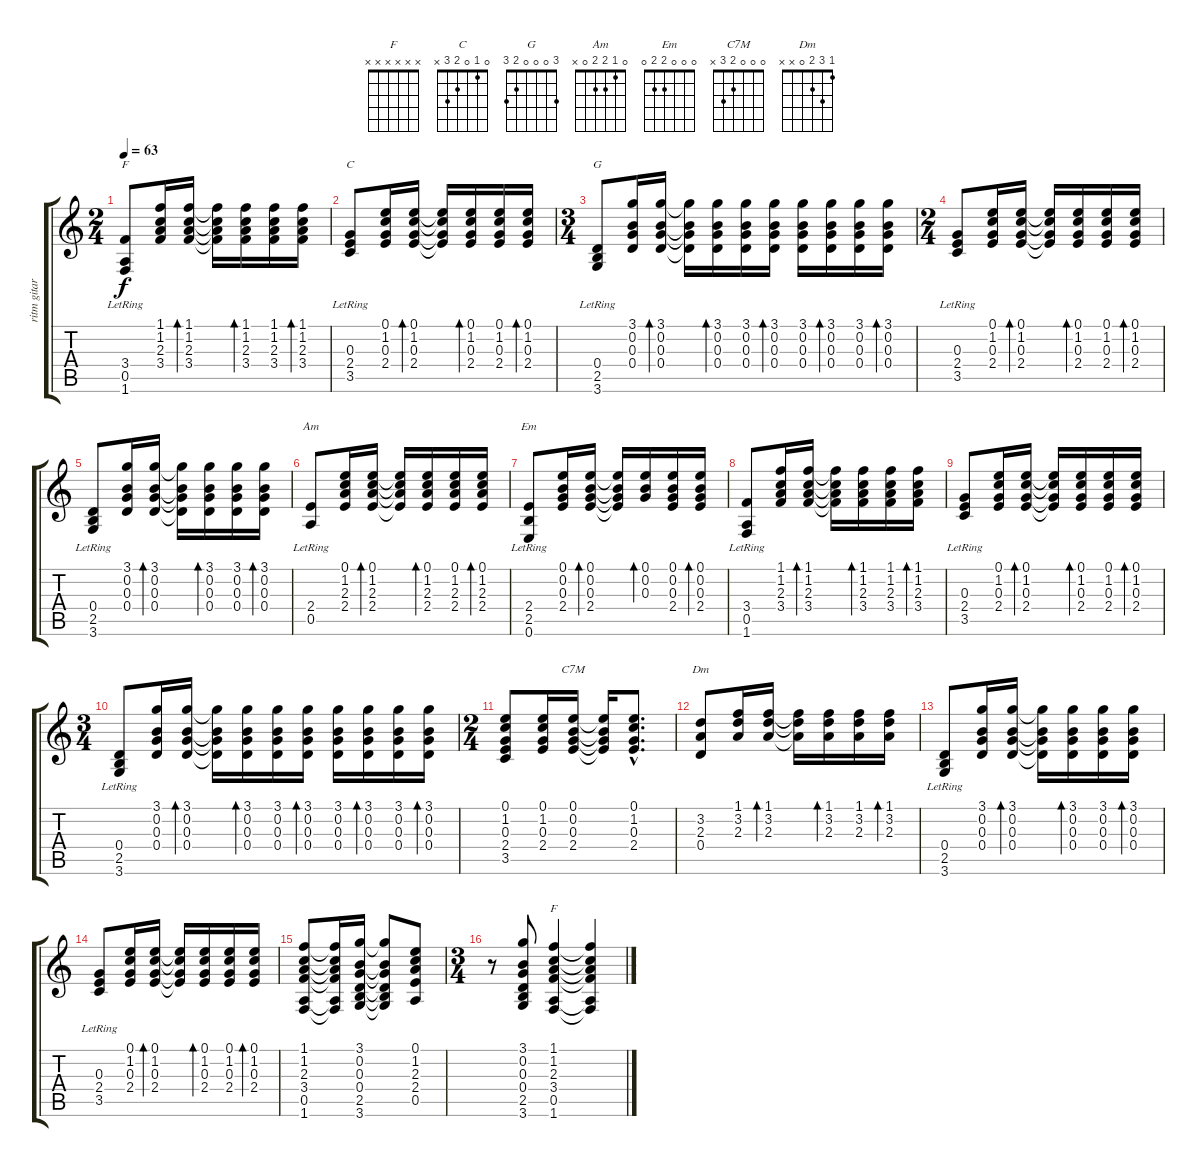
\track ("ritm gitar" "ritm gitar") {instrument acousticguitarnylon}
\staff {score tabs}
\tuning (E4 B3 G3 D3 A2 E2) {hide}
\chord ("F" 1 1 2 3 0 1)
\chord ("C" 0 1 0 2 3 x)
\chord ("G" 3 0 0 0 2 3)
\chord ("Am" 0 1 2 2 0 x)
\chord ("Em" 0 0 0 2 2 0)
\chord ("C7M" 0 0 0 2 3 x)
\chord ("Dm" 1 3 2 0 x x)
\chord ("F" x x x x x x) {firstfret 0}
\ts (2 4)
\tempo 63
\clef g2
\ks c
(3.4 0.5 1.6{lr}).8{ch "F" dy f} (1.1 1.2 2.3 3.4).16 (1.1 1.2 2.3 3.4).16{bd 60} (1.1{t} 1.2{t} 2.3{t} 3.4{t}).16 (1.1 1.2 2.3 3.4).16{bd 60} (1.1 1.2 2.3 3.4).16 (1.1 1.2 2.3 3.4).16{bd 60} |
(0.3 2.4 3.5{lr}).8{ch "C"} (0.1 1.2 0.3 2.4).16 (0.1 1.2 0.3 2.4).16{bd 60} (0.1{t} 1.2{t} 0.3{t} 2.4{t}).16 (0.1 1.2 0.3 2.4).16{bd 60} (0.1 1.2 0.3 2.4).16 (0.1 1.2 0.3 2.4).16{bd 60} |
\ts (3 4)
(0.4 2.5 3.6{lr}).8{ch "G"} (3.1 0.2 0.3 0.4).16 (3.1 0.2 0.3 0.4).16{bd 60} (3.1{t} 0.2{t} 0.3{t} 0.4{t}).16 (3.1 0.2 0.3 0.4).16{bd 60} (3.1 0.2 0.3 0.4).16 (3.1 0.2 0.3 0.4).16{bd 60} (3.1 0.2 0.3 0.4).16 (3.1 0.2 0.3 0.4).16{bd 60} (3.1 0.2 0.3 0.4).16 (3.1 0.2 0.3 0.4).16{bd 60} |
\ts (2 4)
(0.3 2.4 3.5{lr}).8 (0.1 1.2 0.3 2.4).16 (0.1 1.2 0.3 2.4).16{bd 60} (0.1{t} 1.2{t} 0.3{t} 2.4{t}).16 (0.1 1.2 0.3 2.4).16{bd 60} (0.1 1.2 0.3 2.4).16 (0.1 1.2 0.3 2.4).16{bd 60} |
(0.4 2.5 3.6{lr}).8 (3.1 0.2 0.3 0.4).16 (3.1 0.2 0.3 0.4).16{bd 60} (3.1{t} 0.2{t} 0.3{t} 0.4{t}).16 (3.1 0.2 0.3 0.4).16{bd 60} (3.1 0.2 0.3 0.4).16 (3.1 0.2 0.3 0.4).16{bd 60} |
(2.4 0.5{lr}).8{ch "Am"} (0.1 1.2 2.3 2.4).16 (0.1 1.2 2.3 2.4).16{bd 60} (0.1{t} 1.2{t} 2.3{t} 2.4{t}).16 (0.1 1.2 2.3 2.4).16{bd 60} (0.1 1.2 2.3 2.4).16 (0.1 1.2 2.3 2.4).16{bd 60} |
(2.4 2.5 0.6{lr}).8{ch "Em"} (0.1 0.2 0.3 2.4).16 (0.1 0.2 0.3 2.4).16{bd 60} (0.1{t} 0.2{t} 0.3{t} 2.4{t}).16 (0.1 0.2 0.3).16{bd 60} (0.1 0.2 0.3 2.4).16 (0.1 0.2 0.3 2.4).16{bd 60} |
(3.4 0.5 1.6{lr}).8 (1.1 1.2 2.3 3.4).16 (1.1 1.2 2.3 3.4).16{bd 60} (1.1{t} 1.2{t} 2.3{t} 3.4{t}).16 (1.1 1.2 2.3 3.4).16{bd 60} (1.1 1.2 2.3 3.4).16 (1.1 1.2 2.3 3.4).16{bd 60} |
(0.3 2.4 3.5{lr}).8 (0.1 1.2 0.3 2.4).16 (0.1 1.2 0.3 2.4).16{bd 60} (0.1{t} 1.2{t} 0.3{t} 2.4{t}).16 (0.1 1.2 0.3 2.4).16{bd 60} (0.1 1.2 0.3 2.4).16 (0.1 1.2 0.3 2.4).16{bd 60} |
\ts (3 4)
(0.4 2.5 3.6{lr}).8 (3.1 0.2 0.3 0.4).16 (3.1 0.2 0.3 0.4).16{bd 60} (3.1{t} 0.2{t} 0.3{t} 0.4{t}).16 (3.1 0.2 0.3 0.4).16{bd 60} (3.1 0.2 0.3 0.4).16 (3.1 0.2 0.3 0.4).16{bd 60} (3.1 0.2 0.3 0.4).16 (3.1 0.2 0.3 0.4).16{bd 60} (3.1 0.2 0.3 0.4).16 (3.1 0.2 0.3 0.4).16{bd 60} |
\ts (2 4)
(0.1 1.2 0.3 2.4 3.5).8 (0.1 1.2 0.3 2.4).16 (0.1 0.2 0.3 2.4).16{ch "C7M"} (0.1{t} 0.2{t} 0.3{t} 2.4{t}).16 (0.1{hac} 1.2{hac} 0.3{hac} 2.4{hac}).8{d} |
(3.2 2.3 0.4).8{ch "Dm"} (1.1 3.2 2.3).16 (1.1 3.2 2.3).16{bd 60} (1.1{t} 3.2{t} 2.3{t}).16 (1.1 3.2 2.3).16{bd 60} (1.1 3.2 2.3).16 (1.1 3.2 2.3).16{bd 60} |
(0.4 2.5 3.6{lr}).8 (3.1 0.2 0.3 0.4).16 (3.1 0.2 0.3 0.4).16{bd 60} (3.1{t} 0.2{t} 0.3{t} 0.4{t}).16 (3.1 0.2 0.3 0.4).16{bd 60} (3.1 0.2 0.3 0.4).16 (3.1 0.2 0.3 0.4).16{bd 60} |
(0.3 2.4 3.5{lr}).8 (0.1 1.2 0.3 2.4).16 (0.1 1.2 0.3 2.4).16{bd 60} (0.1{t} 1.2{t} 0.3{t} 2.4{t}).16 (0.1 1.2 0.3 2.4).16{bd 60} (0.1 1.2 0.3 2.4).16 (0.1 1.2 0.3 2.4).16{bd 60} |
(1.1 1.2 2.3 3.4 0.5 1.6).8 (1.1{t} 1.2{t} 2.3{t} 3.4{t} 0.5{t} 1.6{t}).16 (3.1 0.2 0.3 0.4 2.5 3.6).16 (3.1{t} 0.2{t} 0.3{t} 0.4{t} 2.5{t} 3.6{t}).8 (0.1 1.2 2.3 2.4 0.5).8 |
\ts (3 4)
r.8 (3.1 0.2 0.3 0.4 2.5 3.6).8 (1.1 1.2 2.3 3.4 0.5 1.6).4{ch "F"} (1.1{t} 1.2{t} 2.3{t} 3.4{t} 0.5{t} 1.6{t}).4
